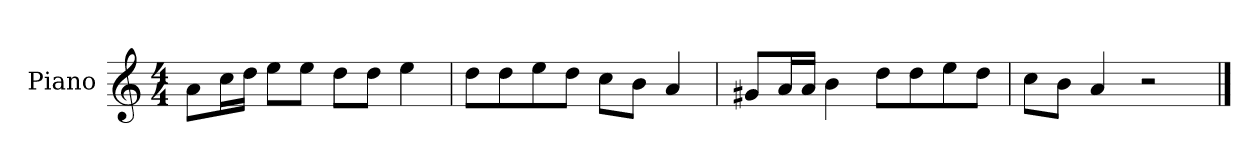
**kern
*part1
*staff1
*I"Piano
*I'P-no
*clefG2
*k[]
*M4/4
*MM90
=1
8a\L
16cc\L
16dd\JJ
8ee\L
8ee\J
8dd\L
8dd\J
4ee\
=2
8dd\L
8dd\
8ee\
8dd\J
8cc\L
8b\J
4a/
=3
8g#X/L
16a/L
16a/JJ
4b\
8dd\L
8dd\
8ee\
8dd\J
=4
8cc\L
8b\J
4a/
2r
==
*-
